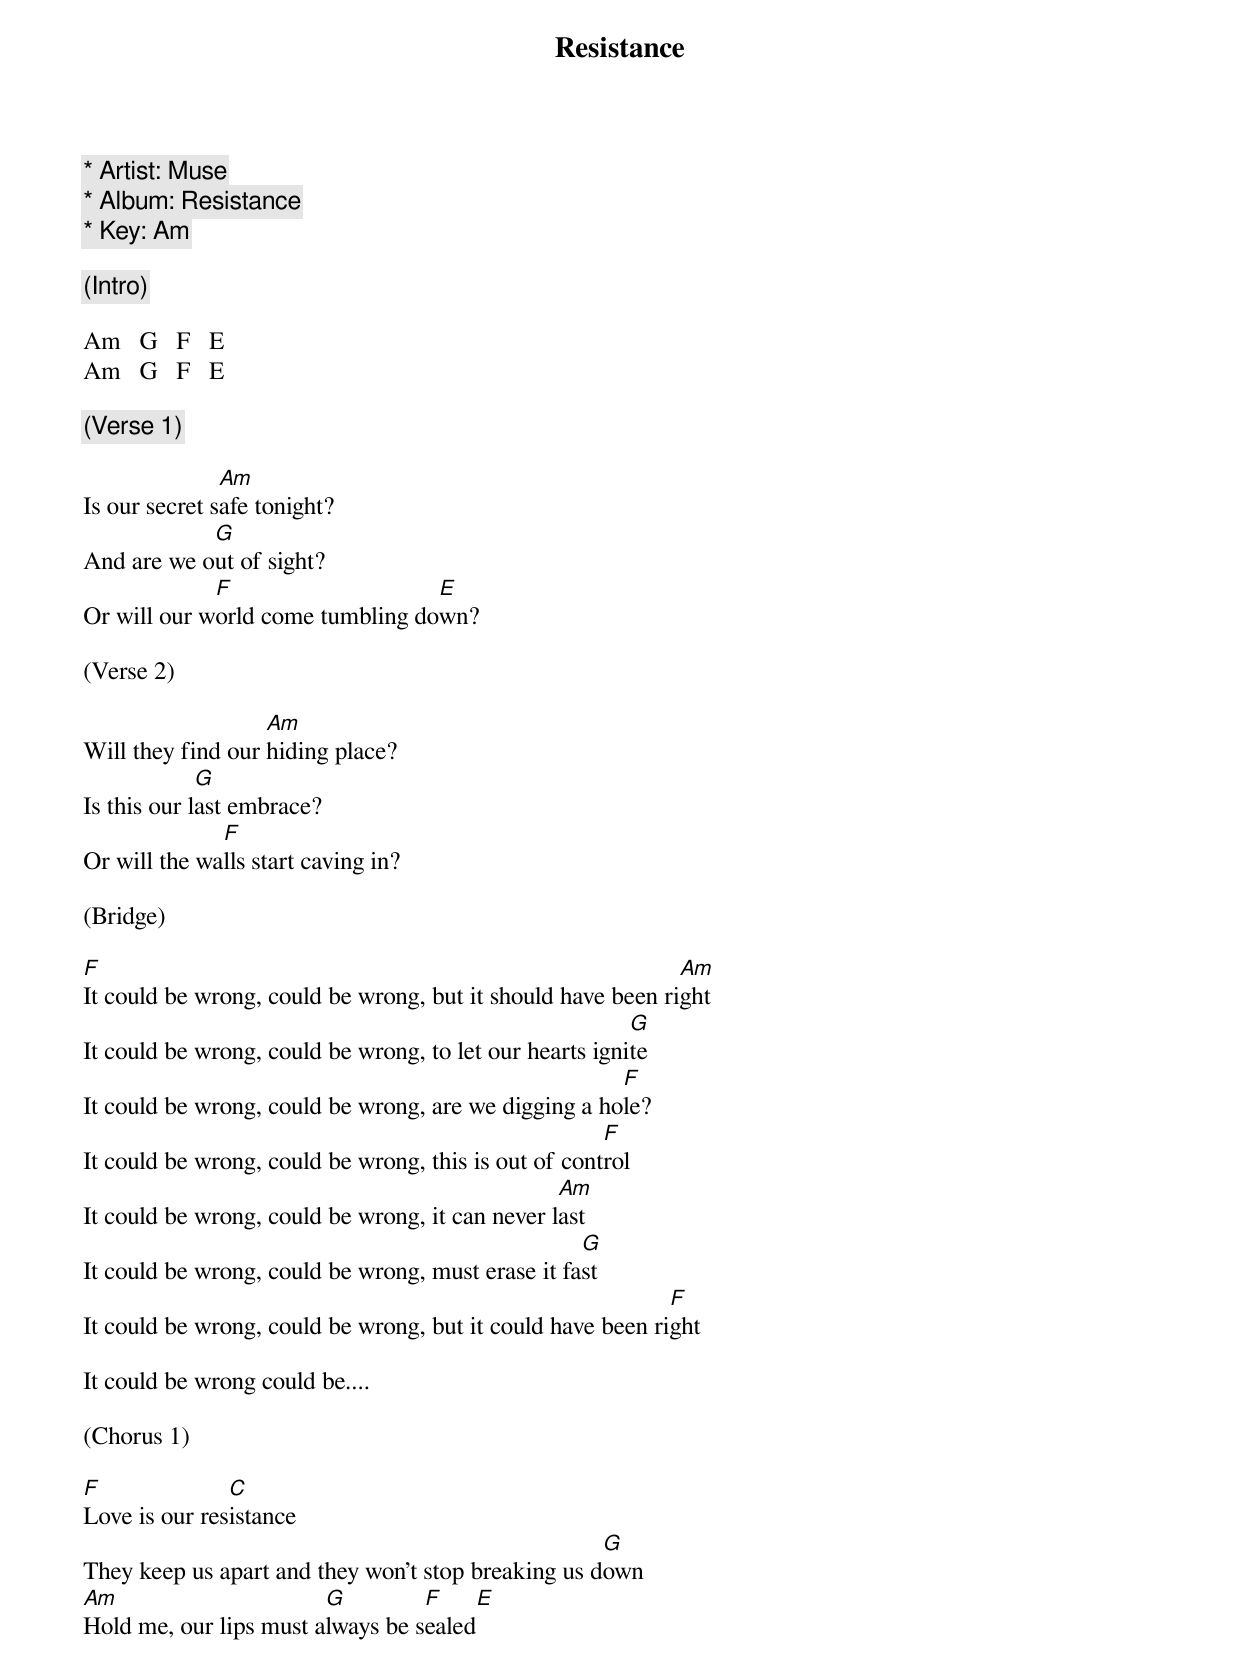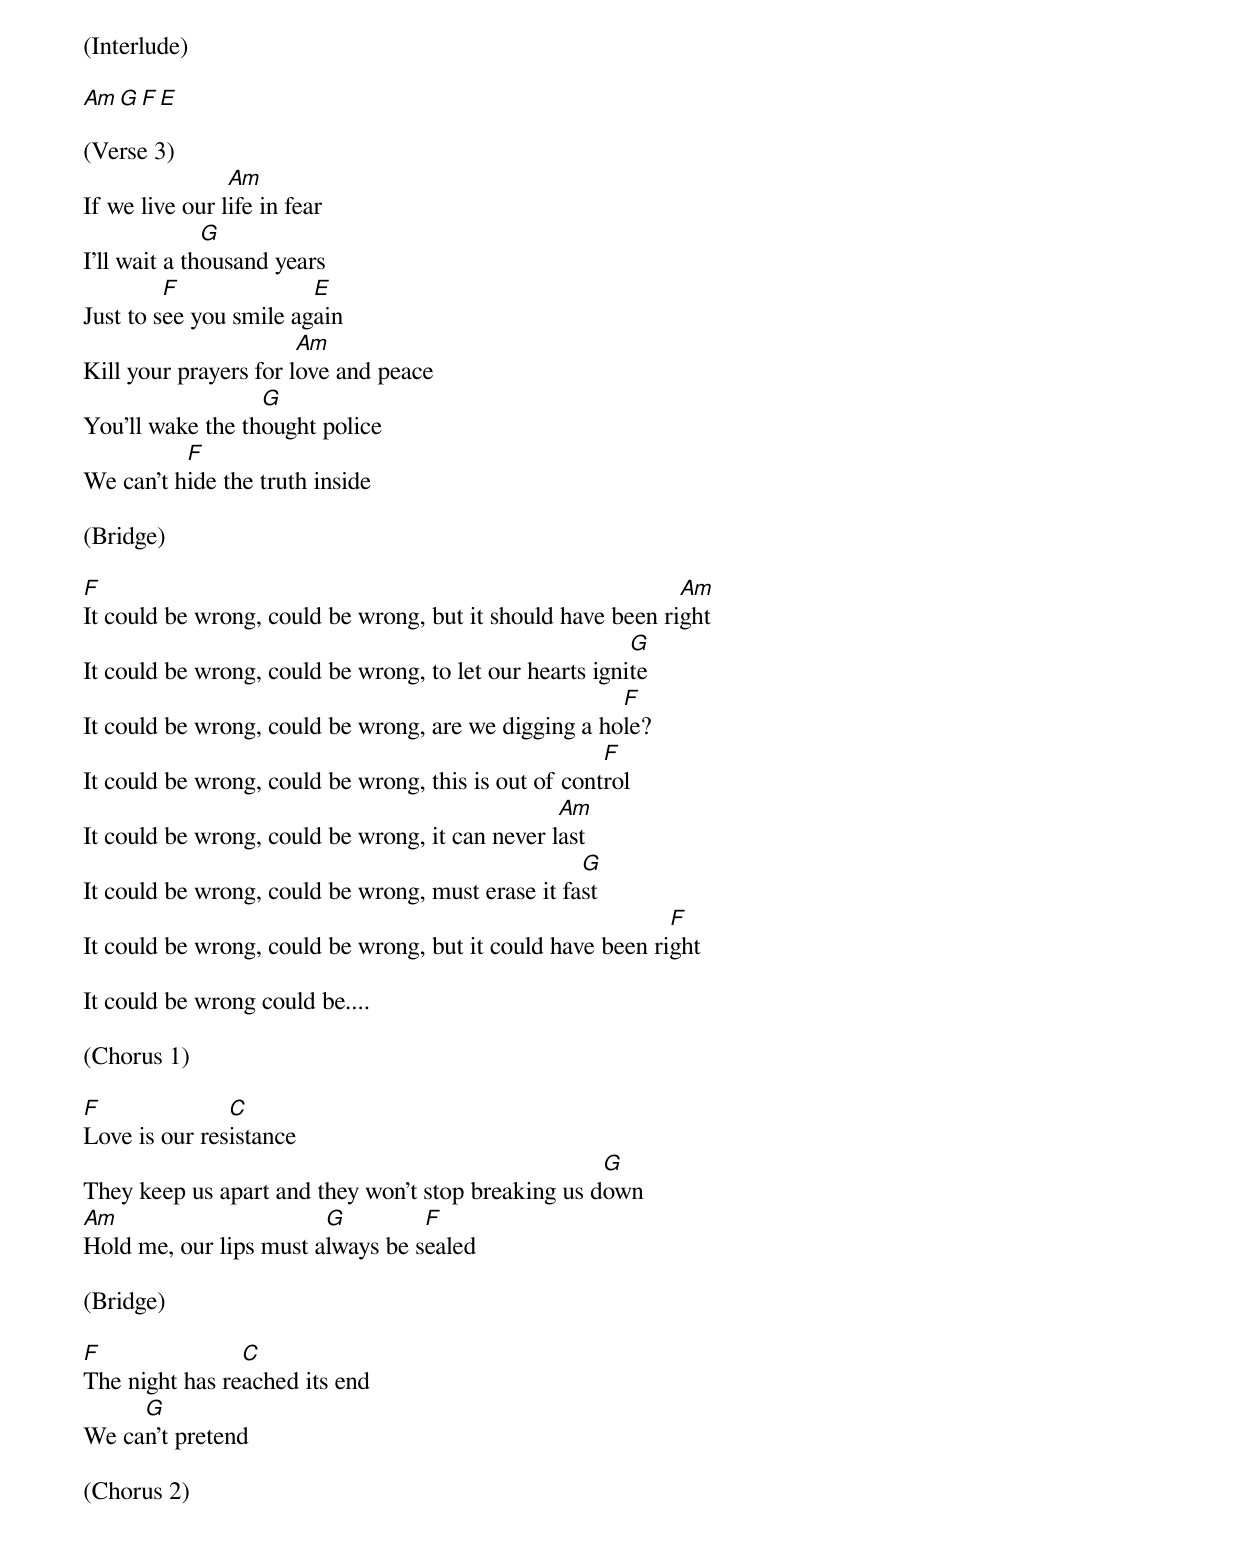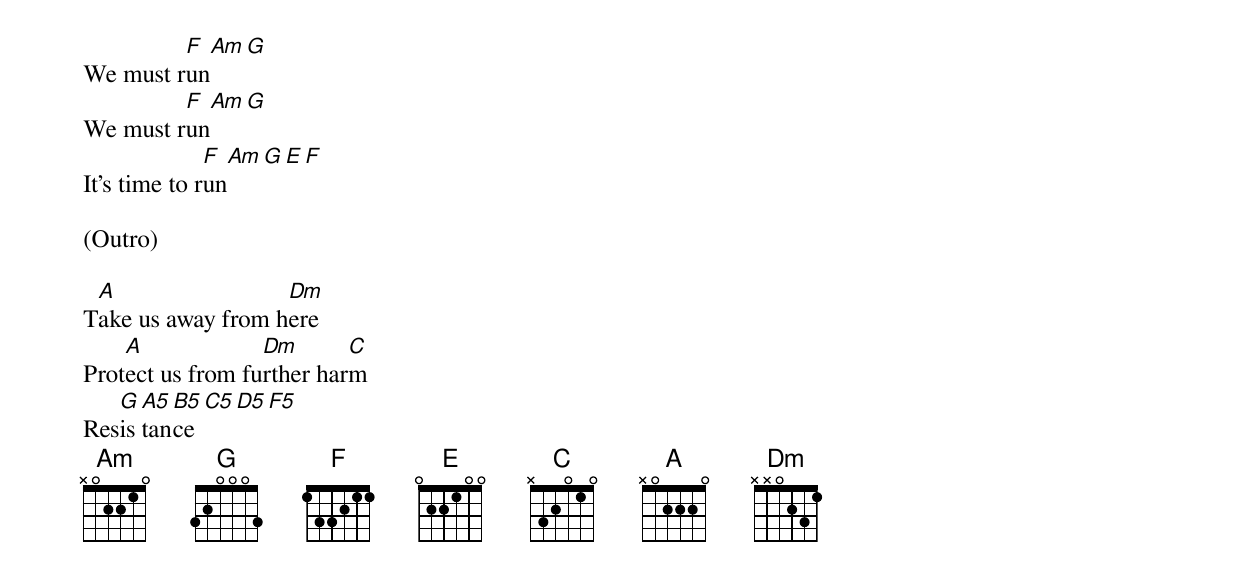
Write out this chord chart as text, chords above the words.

Resistance

* Artist: Muse
* Album: Resistance
* Key: Am

(Intro)

Am   G   F   E
Am   G   F   E

(Verse 1)

               Am
Is our secret safe tonight?
            G
And are we out of sight?
             F                    E
Or will our world come tumbling down?

(Verse 2)

                   Am
Will they find our hiding place?
             G
Is this our last embrace?
              F
Or will the walls start caving in?

(Bridge)

F                                                            Am
It could be wrong, could be wrong, but it should have been right
                                                         G
It could be wrong, could be wrong, to let our hearts ignite
                                                      F
It could be wrong, could be wrong, are we digging a hole?
                                                      F
It could be wrong, could be wrong, this is out of control
                                                 Am
It could be wrong, could be wrong, it can never last
                                                   G
It could be wrong, could be wrong, must erase it fast
                                                            F
It could be wrong, could be wrong, but it could have been right

It could be wrong could be....

(Chorus 1)

F              C
Love is our resistance
                                                    G
They keep us apart and they won't stop breaking us down
Am                      G         F      E
Hold me, our lips must always be sealed

(Interlude)

Am   G   F   E

(Verse 3)
                Am
If we live our life in fear
              G
I'll wait a thousand years
         F              E
Just to see you smile again
                       Am
Kill your prayers for love and peace
                  G
You'll wake the thought police
          F
We can't hide the truth inside

(Bridge)

F                                                            Am
It could be wrong, could be wrong, but it should have been right
                                                         G
It could be wrong, could be wrong, to let our hearts ignite
                                                      F
It could be wrong, could be wrong, are we digging a hole?
                                                      F
It could be wrong, could be wrong, this is out of control
                                                 Am
It could be wrong, could be wrong, it can never last
                                                   G
It could be wrong, could be wrong, must erase it fast
                                                            F
It could be wrong, could be wrong, but it could have been right

It could be wrong could be....

(Chorus 1)

F              C
Love is our resistance
                                                    G
They keep us apart and they won't stop breaking us down
Am                      G         F
Hold me, our lips must always be sealed

(Bridge)

F               C
The night has reached its end
     G
We can't pretend

(Chorus 2)

         F  Am  G
We must run
         F  Am  G
We must run
              F  Am  G  E  F
It's time to run

(Outro)

 A                 Dm
Take us away from here
    A             Dm       C
Protect us from further harm
   G A5 B5 C5 D5 F5
Resistance
